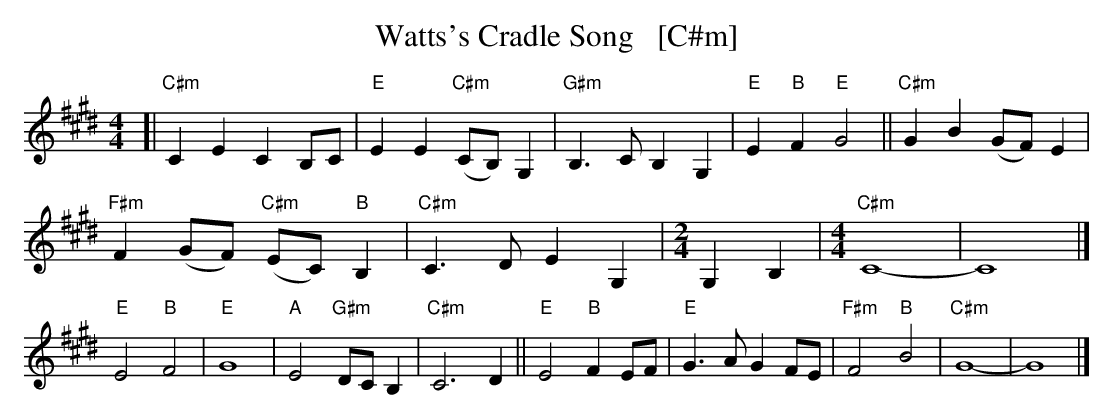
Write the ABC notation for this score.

X:1
T: Watts's Cradle Song   [C#m]
M: 4/4
L: 1/8
K: C#m
[|\
"C#m"C2E2 C2B,C | "E"E2E2 "C#m"(CB,)G,2 | "G#m"B,3C B,2G,2 | "E"E2"B"F2 "E"G4 || "C#m"G2B2 (GF)E2 |
"F#m"F2(GF) "C#m"(EC)"B"B,2 | "C#m"C3D E2G,2 |[M:2/4] G,2B,2 |[M:4/4] "C#m"C8- | C8 |]
"E"E4 "B"F4 | "E"G8 | "A"E4 "G#m"DCB,2 | "C#m"C6 D2 || "E"E4 "B"F2EF | "E"G3A G2FE | "F#m"F4 "B"B4 | "C#m"G8- | G8 |]
